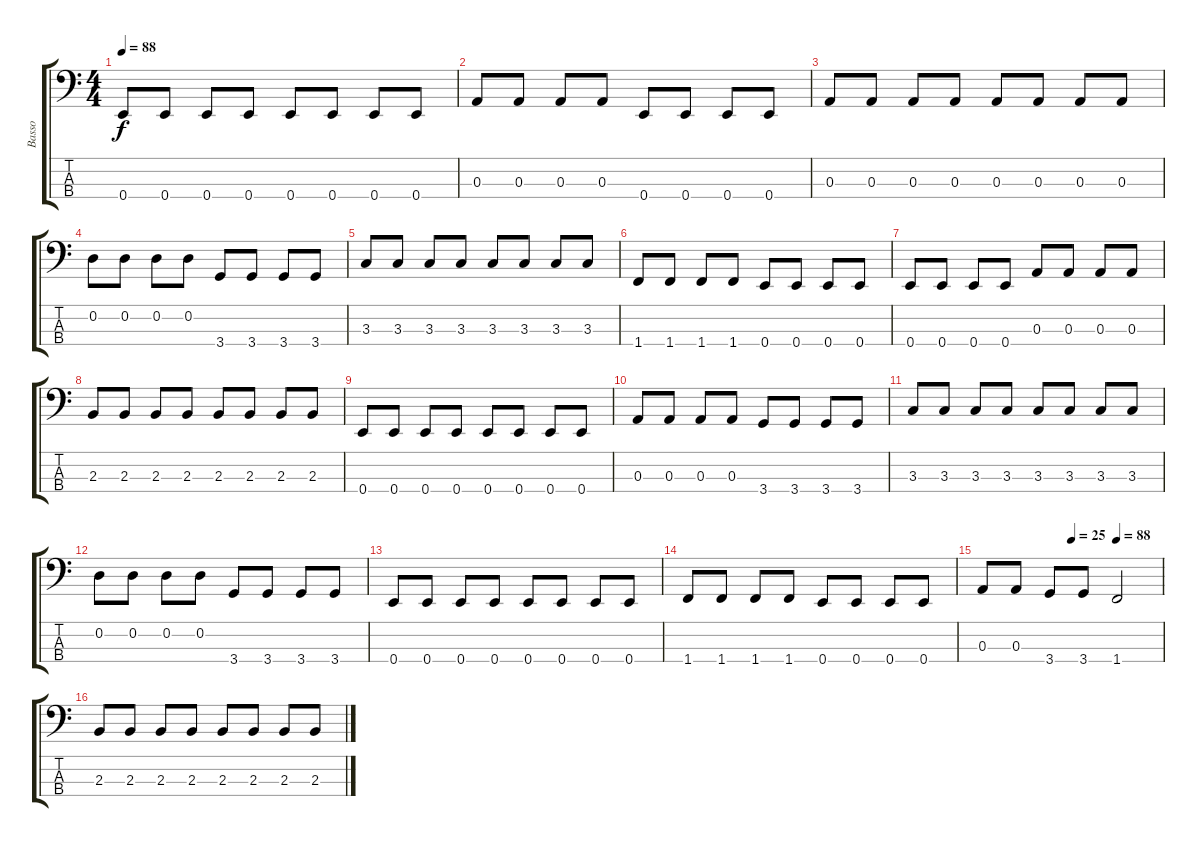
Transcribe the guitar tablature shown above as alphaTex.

\track ("Basso" "Basso") {instrument electricbassfinger}
\staff {score tabs}
\tuning (G2 D2 A1 E1) {hide}
\ts (4 4)
\tempo 88
\clef f4
\ks c
0.4.8{dy f} 0.4.8 0.4.8 0.4.8 0.4.8 0.4.8 0.4.8 0.4.8 |
0.3.8 0.3.8 0.3.8 0.3.8 0.4.8 0.4.8 0.4.8 0.4.8 |
0.3.8 0.3.8 0.3.8 0.3.8 0.3.8 0.3.8 0.3.8 0.3.8 |
0.2.8 0.2.8 0.2.8 0.2.8 3.4.8 3.4.8 3.4.8 3.4.8 |
3.3.8 3.3.8 3.3.8 3.3.8 3.3.8 3.3.8 3.3.8 3.3.8 |
1.4.8 1.4.8 1.4.8 1.4.8 0.4.8 0.4.8 0.4.8 0.4.8 |
0.4.8 0.4.8 0.4.8 0.4.8 0.3.8 0.3.8 0.3.8 0.3.8 |
2.3.8 2.3.8 2.3.8 2.3.8 2.3.8 2.3.8 2.3.8 2.3.8 |
0.4.8 0.4.8 0.4.8 0.4.8 0.4.8 0.4.8 0.4.8 0.4.8 |
0.3.8 0.3.8 0.3.8 0.3.8 3.4.8 3.4.8 3.4.8 3.4.8 |
3.3.8 3.3.8 3.3.8 3.3.8 3.3.8 3.3.8 3.3.8 3.3.8 |
0.2.8 0.2.8 0.2.8 0.2.8 3.4.8 3.4.8 3.4.8 3.4.8 |
0.4.8 0.4.8 0.4.8 0.4.8 0.4.8 0.4.8 0.4.8 0.4.8 |
1.4.8 1.4.8 1.4.8 1.4.8 0.4.8 0.4.8 0.4.8 0.4.8 |
\tempo (25 0.5)
\tempo (88 0.75)
0.3.8 0.3.8 3.4.8 3.4.8 1.4.2 |
2.3.8 2.3.8 2.3.8 2.3.8 2.3.8 2.3.8 2.3.8 2.3.8
